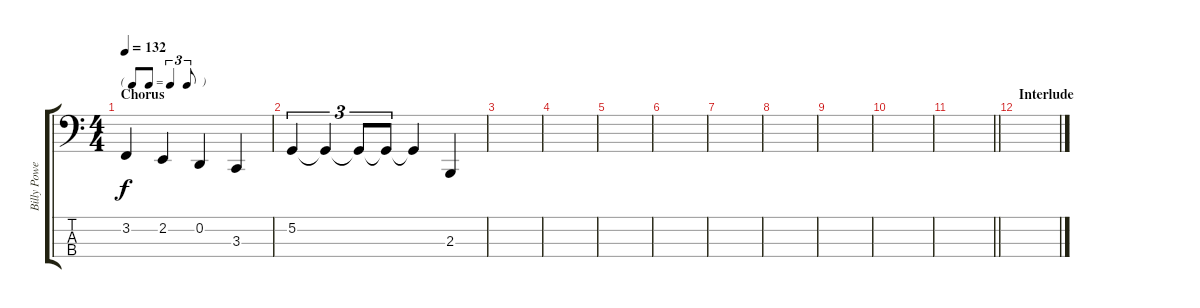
\track ("Billy Powell (Piano LH)" "Billy Powe") {instrument acousticgrandpiano}
\staff {score tabs}
\tuning (G2 D2 A1 E1) {hide}
\ts (4 4)
\tf triplet8th
\section ("" "Chorus")
\tempo 132
\clef f4
\ks c
3.2.4{dy f} 2.2.4 0.2.4 3.3.4 |
5.2.4{tu (3 2)} 5.2{t}.4{tu (3 2)} 5.2{t}.8{tu (3 2)} 5.2{t}.8{tu (3 2)} 5.2{t}.4 2.3.4 |
|
|
|
|
|
|
|
|
\barLineRight lightlight
|
\section ("" "Interlude")
